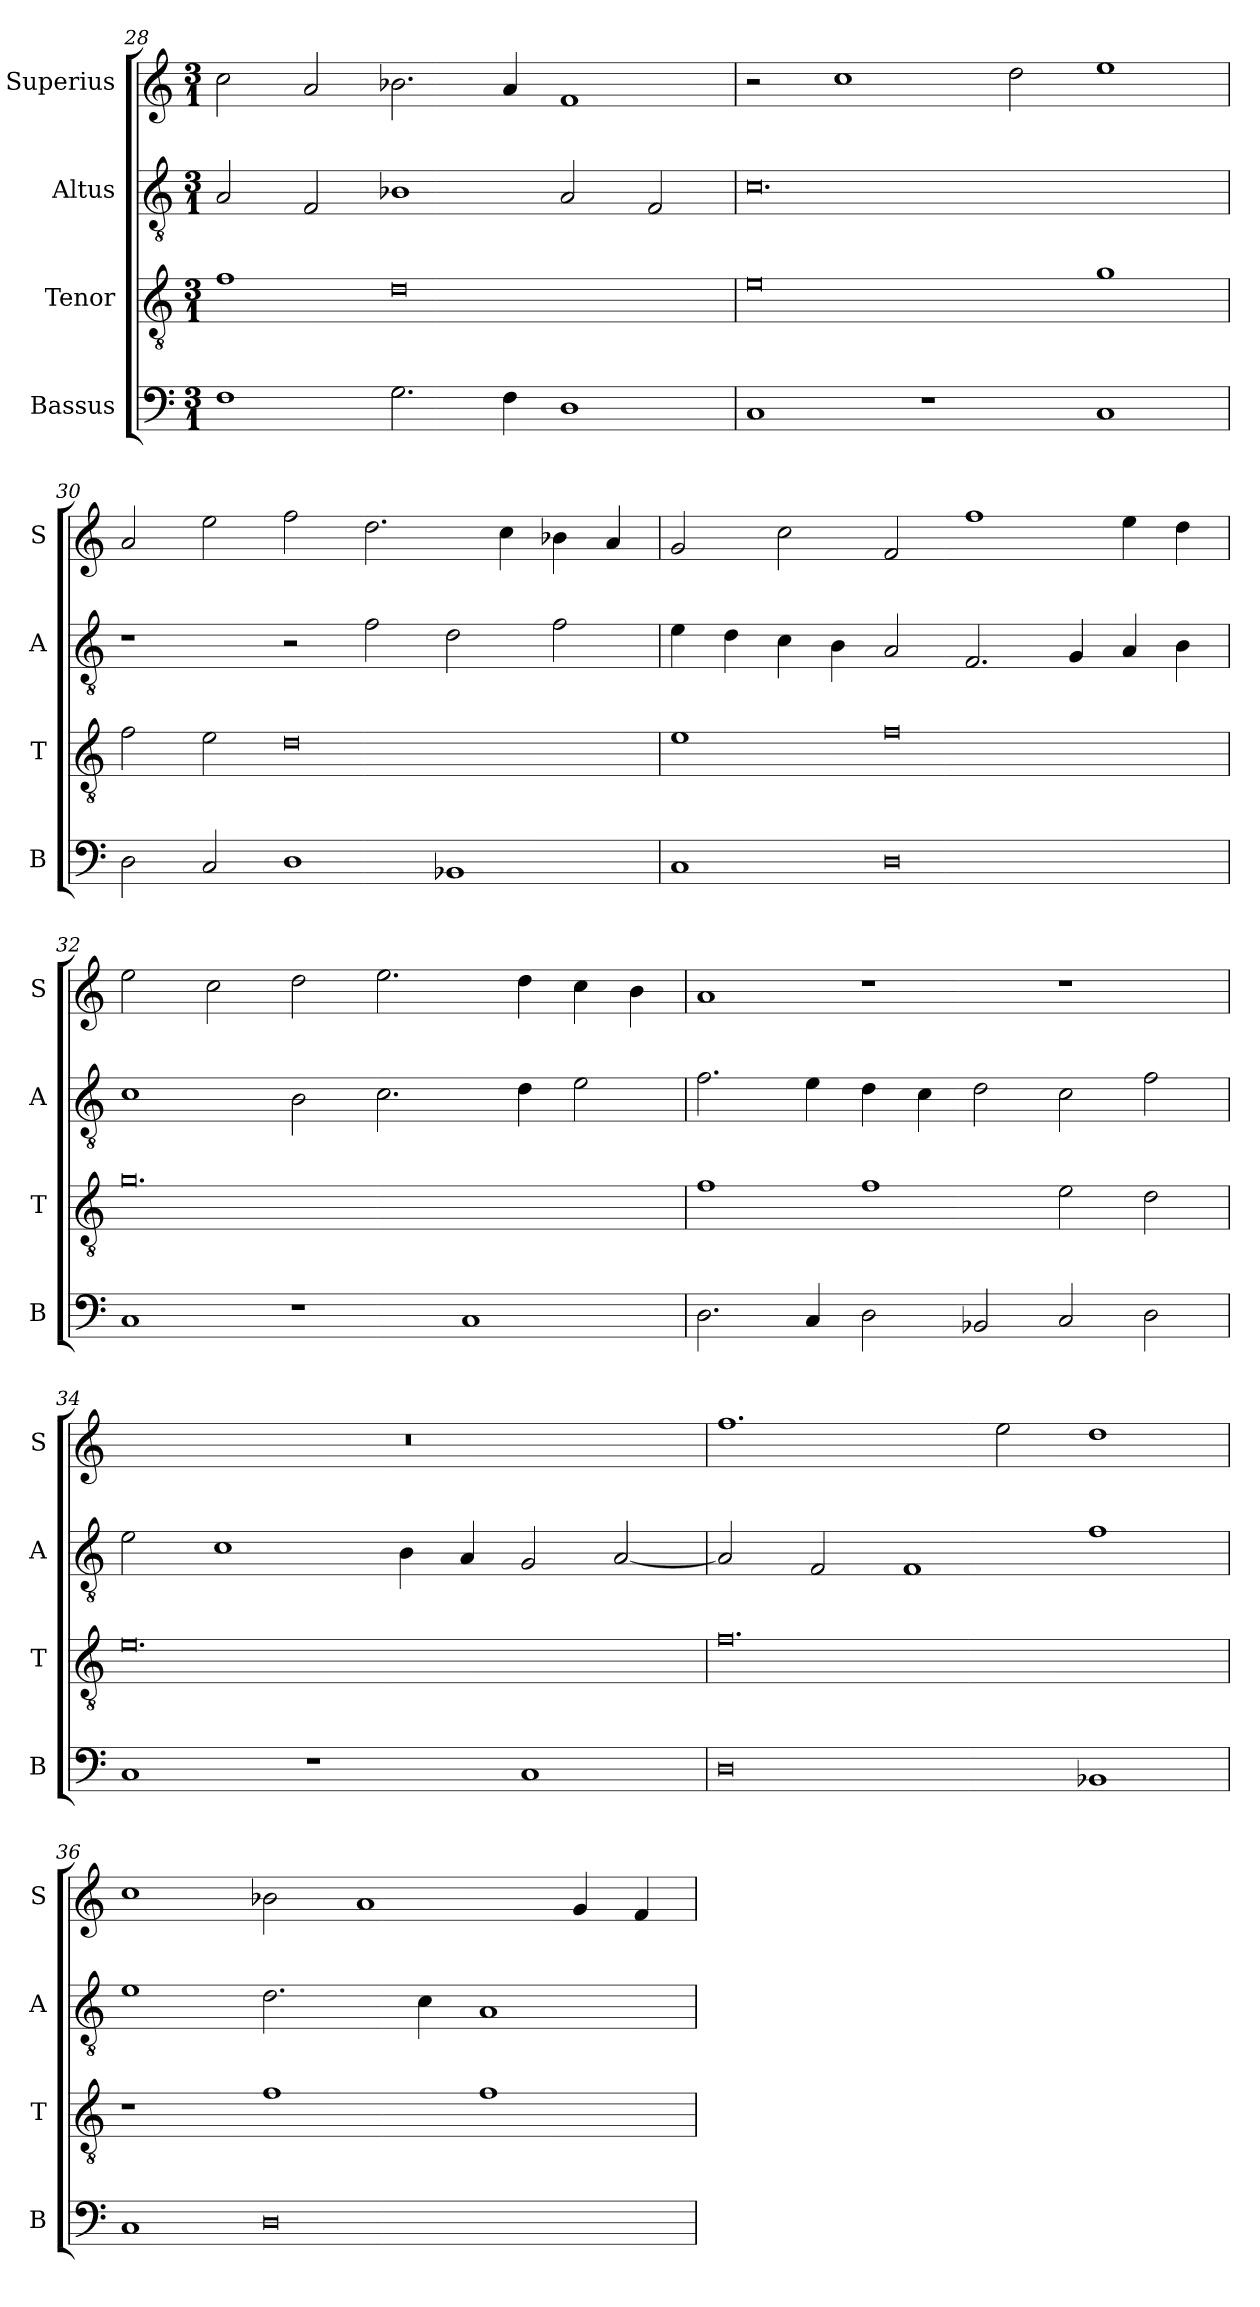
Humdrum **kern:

**kern	**kern	**kern	**kern
*part4	*part3	*part2	*part1
*staff4	*staff3	*staff2	*staff1
*I"Bassus	*I"Tenor	*I"Altus	*I"Superius
*I'B	*I'T	*I'A	*I'S
*clefF4	*clefGv2	*clefGv2	*clefG2
*k[]	*k[]	*k[]	*k[]
*M3/1	*M3/1	*M3/1	*M3/1
=28	=28	=28	=28
1F	1f	2A/	2cc\
.	.	2F/	2a/
2.G\	0d	1B-X	2.b-X\
4F\	.	.	4a/
1D	.	2A/	1f
.	.	2F/	.
=29	=29	=29	=29
1C	0e	0.c	2r
.	.	.	1cc
1r	.	.	.
.	.	.	2dd\
1C	1g	.	1ee
=30	=30	=30	=30
2D\	2f\	1r	2a/
2C/	2e\	.	2ee\
1D	0d	2r	2ff\
.	.	2f\	2.dd\
1BB-X	.	2d\	.
.	.	.	4cc\
.	.	2f\	4b-X\
.	.	.	4a/
=31	=31	=31	=31
1C	1e	4e\	2g/
.	.	4d\	.
.	.	4c\	2cc\
.	.	4B\	.
0D	0f	2A/	2f/
.	.	2.F/	1ff
.	.	4G/	.
.	.	4A/	4ee\
.	.	4B\	4dd\
=32	=32	=32	=32
1C	0.g	1c	2ee\
.	.	.	2cc\
1r	.	2B\	2dd\
.	.	2.c\	2.ee\
1C	.	.	.
.	.	4d\	4dd\
.	.	2e\	4cc\
.	.	.	4b\
=33	=33	=33	=33
2.D\	1f	2.f\	1a
4C/	.	4e\	.
2D\	1f	4d\	1r
.	.	4c\	.
2BB-X/	.	2d\	.
2C/	2e\	2c\	1r
2D\	2d\	2f\	.
=34	=34	=34	=34
1C	0.e	2e\	0.r
.	.	1c	.
1r	.	.	.
.	.	4B\	.
.	.	4A/	.
1C	.	2G/	.
.	.	[2A/	.
=35	=35	=35	=35
0D	0.f	2A/]	1.ff
.	.	2F/	.
.	.	1F	.
.	.	.	2ee\
1BB-X	.	1f	1dd
=36	=36	=36	=36
1C	1r	1e	1cc
0D	1f	2.d\	2b-X\
.	.	.	1a
.	.	4c\	.
.	1f	1A	.
.	.	.	4g/
.	.	.	4f/
=	=	=	=
*-	*-	*-	*-
